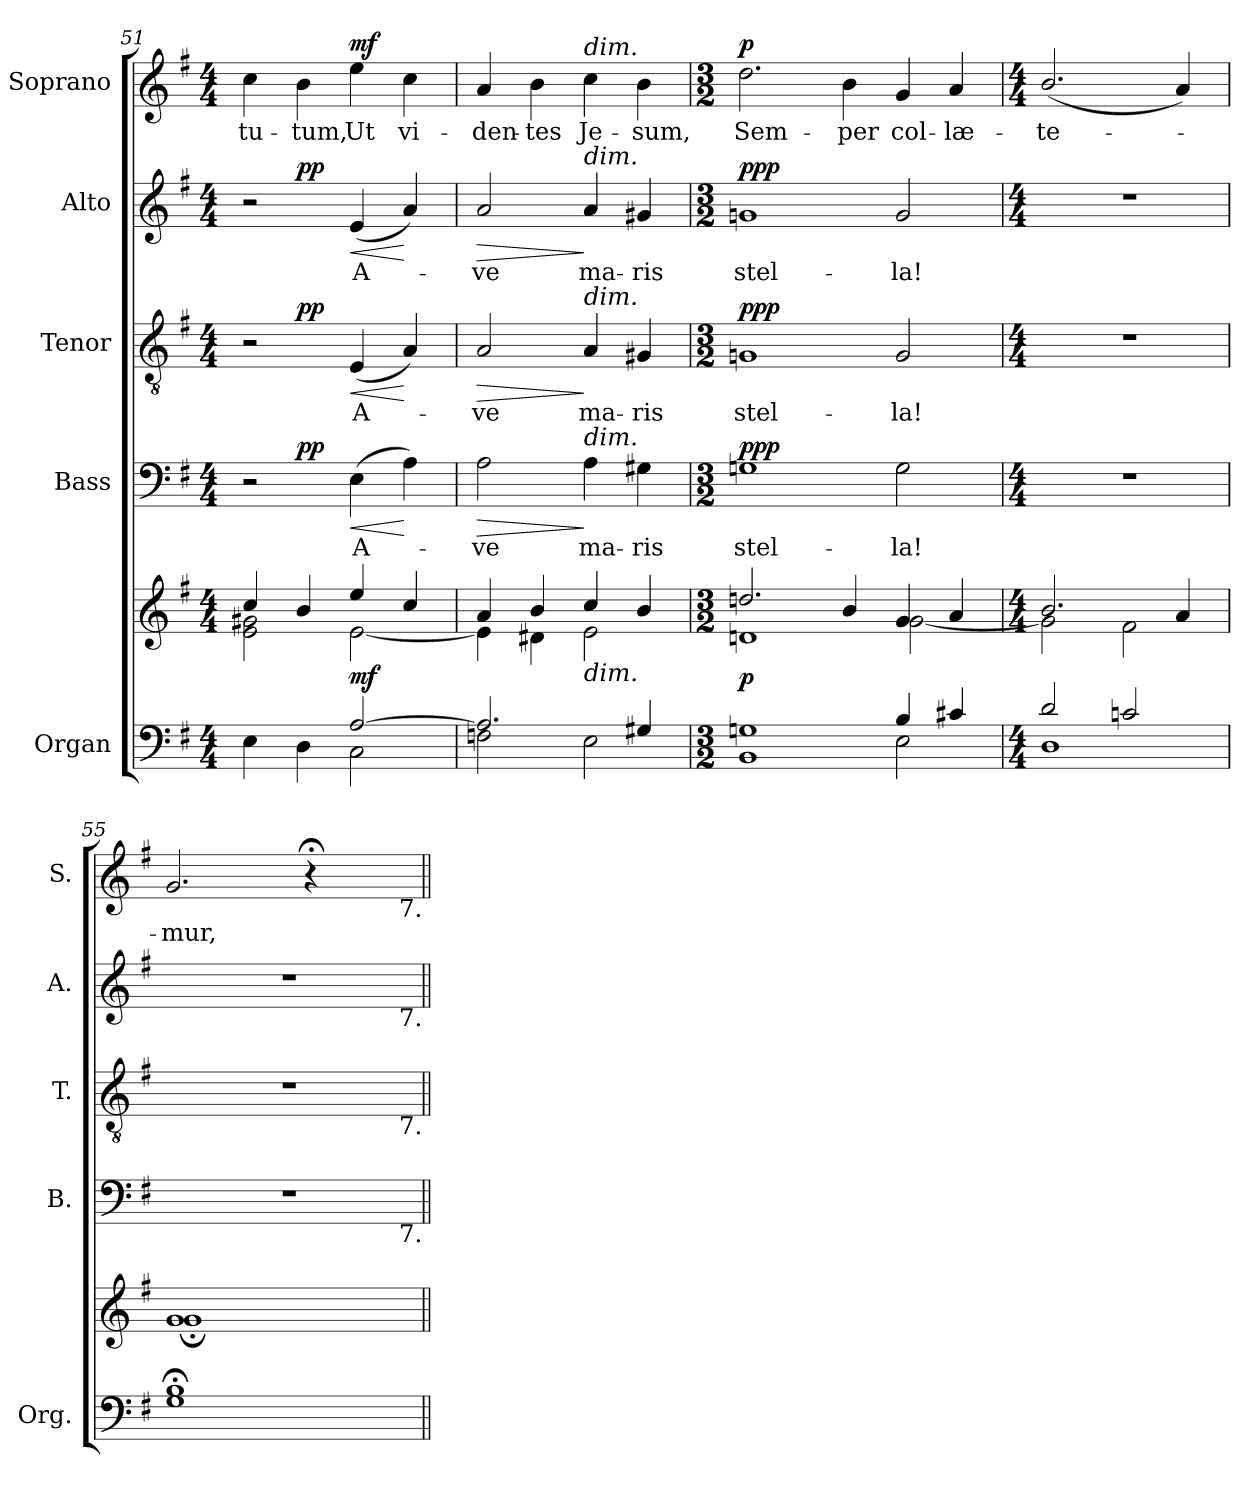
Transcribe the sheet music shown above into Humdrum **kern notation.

**kern	**kern	**dynam	**kern	**text	**dynam	**kern	**text	**dynam	**kern	**text	**dynam	**kern	**text	**dynam
*part5	*part5	*part5	*part4	*part4	*part4	*part3	*part3	*part3	*part2	*part2	*part2	*part1	*part1	*part1
*staff6	*staff5	*staff5/6	*staff4	*staff4	*staff4	*staff3	*staff3	*staff3	*staff2	*staff2	*staff2	*staff1	*staff1	*staff1
*I"Organ	*	*	*I"Bass	*	*	*I"Tenor	*	*	*I"Alto	*	*	*I"Soprano	*	*
*I'Org.	*	*	*I'B.	*	*	*I'T.	*	*	*I'A.	*	*	*I'S.	*	*
*clefF4	*clefG2	*	*clefF4	*	*	*clefGv2	*	*	*clefG2	*	*	*clefG2	*	*
*	*	*	*	*	*	*ITrd7c12	*	*	*	*	*	*	*	*
*k[f#]	*k[f#]	*	*k[f#]	*	*	*k[f#]	*	*	*k[f#]	*	*	*k[f#]	*	*
*G:	*G:	*	*G:	*	*	*G:	*	*	*G:	*	*	*G:	*	*
*M4/4	*M4/4	*	*M4/4	*	*	*M4/4	*	*	*M4/4	*	*	*M4/4	*	*
=51	=51	=51	=51	=51	=51	=51	=51	=51	=51	=51	=51	=51	=51	=51
*^	*^	*	*	*	*	*	*	*	*	*	*	*	*	*
!	!	!	!	!	!	!	!	!	!	!	!	!	!	!	!LO:LY:b:color=#000000	!
*	*	*	*	*	*^	*	*	*^	*	*	*^	*	*	*	*	*
2ryy	4Ei\	4cci/	2ei\ 2g#Xi	.	2r	4ryy	.	.	2r	4ryy	.	.	2r	4ryy	.	.	4cci\	tu-	.
!	!	!	!	!	!	!	!	!	!	!	!	!	!	!	!	!	!	!LO:LY:b:color=#000000	!
.	4Di\	4bi/	.	.	.	2.ryy	.	pp	.	2.ryy	.	pp	.	2.ryy	.	pp	4bi\	-tum,	.
!	!	!	!	!	!	!	!LO:LY:b:color=#000000	!LO:HP:b	!	!	!	!	!	!	!	!	!	!	!
!	!	!	!	!	!	!	!	!	!	!	!LO:LY:b:color=#000000	!LO:HP:b	!	!	!	!	!	!	!
!	!	!	!	!	!	!	!	!	!	!	!	!	!	!	!LO:LY:b:color=#000000	!LO:HP:b	!	!	!
!	!	!	!	!	!	!	!	!	!	!	!	!	!	!	!	!	!	!LO:LY:b:color=#000000	!
[2Ai/	2Ci\	4eei/	[2ei\	mf	(4Ei\	.	A-	<	(4EEi/	.	A-	<	(4ei/	.	A-	<	4eei\	Ut	mf
!	!	!	!	!	!	!	!	!	!	!	!	!	!	!	!	!	!	!LO:LY:b:color=#000000	!
.	.	4cci/	.	.	4Ai\)	.	.	[	4AAi/)	.	.	[	4ai/)	.	.	[	4cci\	vi-	.
*	*	*	*	*	*v	*v	*	*	*	*	*	*	*v	*v	*	*	*	*	*
*	*	*	*	*	*	*	*	*v	*v	*	*	*	*	*	*	*	*
=52	=52	=52	=52	=52	=52	=52	=52	=52	=52	=52	=52	=52	=52	=52	=52	=52
*	*	*	*	*	*^	*	*	*^	*	*	*^	*	*	*	*	*
!	!	!	!	!	!	!	!LO:LY:b:color=#000000	!LO:HP:b	!	!	!	!	!	!	!	!	!	!	!
*	*	*	*	*	*v	*v	*	*	*	*	*	*	*v	*v	*	*	*	*	*
*	*	*	*	*	*	*	*	*v	*v	*	*	*	*	*	*	*	*
*	*	*	*	*	*^	*	*	*^	*	*	*^	*	*	*	*	*
!	!	!	!	!	!	!	!	!	!	!	!LO:LY:b:color=#000000	!LO:HP:b	!	!	!	!	!	!	!
*	*	*	*	*	*v	*v	*	*	*	*	*	*	*v	*v	*	*	*	*	*
*	*	*	*	*	*	*	*	*v	*v	*	*	*	*	*	*	*	*
*	*	*	*	*	*^	*	*	*^	*	*	*^	*	*	*	*	*
!	!	!	!	!	!	!	!	!	!	!	!	!	!	!	!LO:LY:b:color=#000000	!LO:HP:b	!	!	!
*	*	*	*	*	*v	*v	*	*	*	*	*	*	*v	*v	*	*	*	*	*
*	*	*	*	*	*	*	*	*v	*v	*	*	*	*	*	*	*	*
*	*	*	*	*	*^	*	*	*^	*	*	*^	*	*	*	*	*
!	!	!	!	!	!	!	!	!	!	!	!	!	!	!	!	!	!	!LO:LY:b:color=#000000	!
*	*	*	*	*	*v	*v	*	*	*	*	*	*	*v	*v	*	*	*	*	*
*	*	*	*	*	*	*	*	*v	*v	*	*	*	*	*	*	*	*
2.Ai/]	2Fni\	4ai/	4ei\]	.	2Ai\	-ve	>	2AAi/	-ve	>	2ai/	-ve	>	4ai/	-den-	.
!	!	!	!	!	!	!	!	!	!	!	!	!	!	!	!LO:LY:b:color=#000000	!
.	.	4bi/	4d#Xi\	.	.	.	.	.	.	.	.	.	.	4bi\	-tes	.
!	!	!	!	!	!	!LO:LY:b:color=#000000	!	!	!	!	!	!	!	!	!	!
!	!	!	!	!	!	!	!	!	!LO:LY:b:color=#000000	!	!	!	!	!	!	!
!	!	!	!	!	!	!	!	!	!	!	!	!LO:LY:b:color=#000000	!	!	!	!
!	!	!	!	!	!	!	!	!	!	!	!	!	!	!LO:TX:a:i:t=dim.	!	!
!	!	!	!	!	!	!	!	!	!	!	!LO:TX:a:i:t=dim.	!	!	!	!	!
!	!	!	!	!	!	!	!	!LO:TX:a:i:t=dim.	!	!	!	!	!	!	!	!
!	!	!	!	!	!LO:TX:a:i:t=dim.	!	!	!	!	!	!	!	!	!	!	!
!	!	!LO:TX:b:i:t=dim.	!	!	!	!	!	!	!	!	!	!	!	!	!	!
!	!	!	!	!	!	!	!	!	!	!	!	!	!	!	!LO:LY:b:color=#000000	!
.	2Ei\	4cci/	2ei\	.	4Ai\	ma-	]	4AAi/	ma-	]	4ai/	ma-	]	4cci\	Je-	.
!	!	!	!	!	!	!LO:LY:b:color=#000000	!	!	!	!	!	!	!	!	!	!
!	!	!	!	!	!	!	!	!	!LO:LY:b:color=#000000	!	!	!	!	!	!	!
!	!	!	!	!	!	!	!	!	!	!	!	!LO:LY:b:color=#000000	!	!	!	!
!	!	!	!	!	!	!	!	!	!	!	!	!	!	!	!LO:LY:b:color=#000000	!
4G#Xi/	.	4bi/	.	.	4G#Xi\	-ris	.	4GG#Xi/	-ris	.	4g#Xi/	-ris	.	4bi\	-sum,	.
=53	=53	=53	=53	=53	=53	=53	=53	=53	=53	=53	=53	=53	=53	=53	=53	=53
*M3/2	*	*M3/2	*	*	*M3/2	*	*	*M3/2	*	*	*M3/2	*	*	*M3/2	*	*
!	!	!	!	!	!	!LO:LY:b:color=#000000	!	!	!	!	!	!	!	!	!	!
!	!	!	!	!	!	!	!	!	!LO:LY:b:color=#000000	!	!	!	!	!	!	!
!	!	!	!	!	!	!	!	!	!	!	!	!LO:LY:b:color=#000000	!	!	!	!
!	!	!	!	!	!	!	!	!	!	!	!	!	!	!	!LO:LY:b:color=#000000	!
1BBi 1Gni	1ryy	2.ddni/	1dni	p	1Gni	stel-	ppp	1GGni	stel-	ppp	1gni	stel-	ppp	2.ddi\	Sem-	p
!	!	!	!	!	!	!	!	!	!	!	!	!	!	!	!LO:LY:b:color=#000000	!
.	.	4bi/	.	.	.	.	.	.	.	.	.	.	.	4bi\	-per	.
!	!	!	!	!	!	!LO:LY:b:color=#000000	!	!	!	!	!	!	!	!	!	!
!	!	!	!	!	!	!	!	!	!LO:LY:b:color=#000000	!	!	!	!	!	!	!
!	!	!	!	!	!	!	!	!	!	!	!	!LO:LY:b:color=#000000	!	!	!	!
!	!	!	!	!	!	!	!	!	!	!	!	!	!	!	!LO:LY:b:color=#000000	!
4Bi/	2Ei\	4gi/	[2gi\	.	2Gi\	-la!	.	2GGi/	-la!	.	2gi/	-la!	.	4gi/	col-	.
!	!	!	!	!	!	!	!	!	!	!	!	!	!	!	!LO:LY:b:color=#000000	!
4c#Xi/	.	4ai/	.	.	.	.	.	.	.	.	.	.	.	4ai/	-læ-	.
=54	=54	=54	=54	=54	=54	=54	=54	=54	=54	=54	=54	=54	=54	=54	=54	=54
*M4/4	*	*M4/4	*	*	*M4/4	*	*	*M4/4	*	*	*M4/4	*	*	*M4/4	*	*
!	!	!	!	!	!	!	!	!	!	!	!	!	!	!	!LO:LY:b:color=#000000	!
2di/	1Di	2.bi/	2gi\]	.	1r	.	.	1r	.	.	1r	.	.	(2.bi/	-te-	.
2cni/	.	.	2f#i\	.	.	.	.	.	.	.	.	.	.	.	.	.
.	.	4ai/	.	.	.	.	.	.	.	.	.	.	.	4ai/)	.	.
*v	*v	*	*	*	*	*	*	*	*	*	*	*	*	*	*	*
!!LO:LB:g=z
=55	=55	=55	=55	=55	=55	=55	=55	=55	=55	=55	=55	=55	=55	=55	=55
!	!	!	!	!	!	!	!	!	!	!	!	!	!	!LO:LY:b:color=#000000	!
*	*	*	*	*^	*	*	*^	*	*	*^	*	*	*^	*	*
1Gi; 1Bi;	1gi	1g;i	.	1r	2ryy	.	.	1r	2ryy	.	.	1r	2ryy	.	.	2.gi/	2ryy	-mur,	.
.	.	.	.	.	4ryy	.	.	.	4ryy	.	.	.	4ryy	.	.	.	4ryy	.	.
.	.	.	.	.	8ryy	.	.	.	8ryy	.	.	.	8ryy	.	.	4r;	8ryy	.	.
.	.	.	.	.	16ryy	.	.	.	16ryy	.	.	.	16ryy	.	.	.	16ryy	.	.
.	.	.	.	.	32ryy	.	.	.	32ryy	.	.	.	32ryy	.	.	.	32ryy	.	.
.	.	.	.	.	64ryy	.	.	.	64ryy	.	.	.	64ryy	.	.	.	64ryy	.	.
.	.	.	.	.	128...ryy	.	.	.	128...ryy	.	.	.	128...ryy	.	.	.	128...ryy	.	.
!	!	!	!	!	!	!	!	!	!	!	!	!	!	!	!	!	!LO:TX:b:t=7.	!	!
!	!	!	!	!	!	!	!	!	!	!	!	!	!LO:TX:b:t=7.	!	!	!	!	!	!
!	!	!	!	!	!	!	!	!	!LO:TX:b:t=7.	!	!	!	!	!	!	!	!	!	!
!	!	!	!	!	!LO:TX:b:t=7.	!	!	!	!	!	!	!	!	!	!	!	!	!	!
.	.	.	.	.	1024ryy	.	.	.	1024ryy	.	.	.	1024ryy	.	.	.	1024ryy	.	.
*	*v	*v	*	*	*	*	*	*v	*v	*	*	*v	*v	*	*	*v	*v	*	*
*	*	*	*v	*v	*	*	*	*	*	*	*	*	*	*	*
=||	=||	=||	=||	=||	=||	=||	=||	=||	=||	=||	=||	=||	=||	=||
*-	*-	*-	*-	*-	*-	*-	*-	*-	*-	*-	*-	*-	*-	*-
